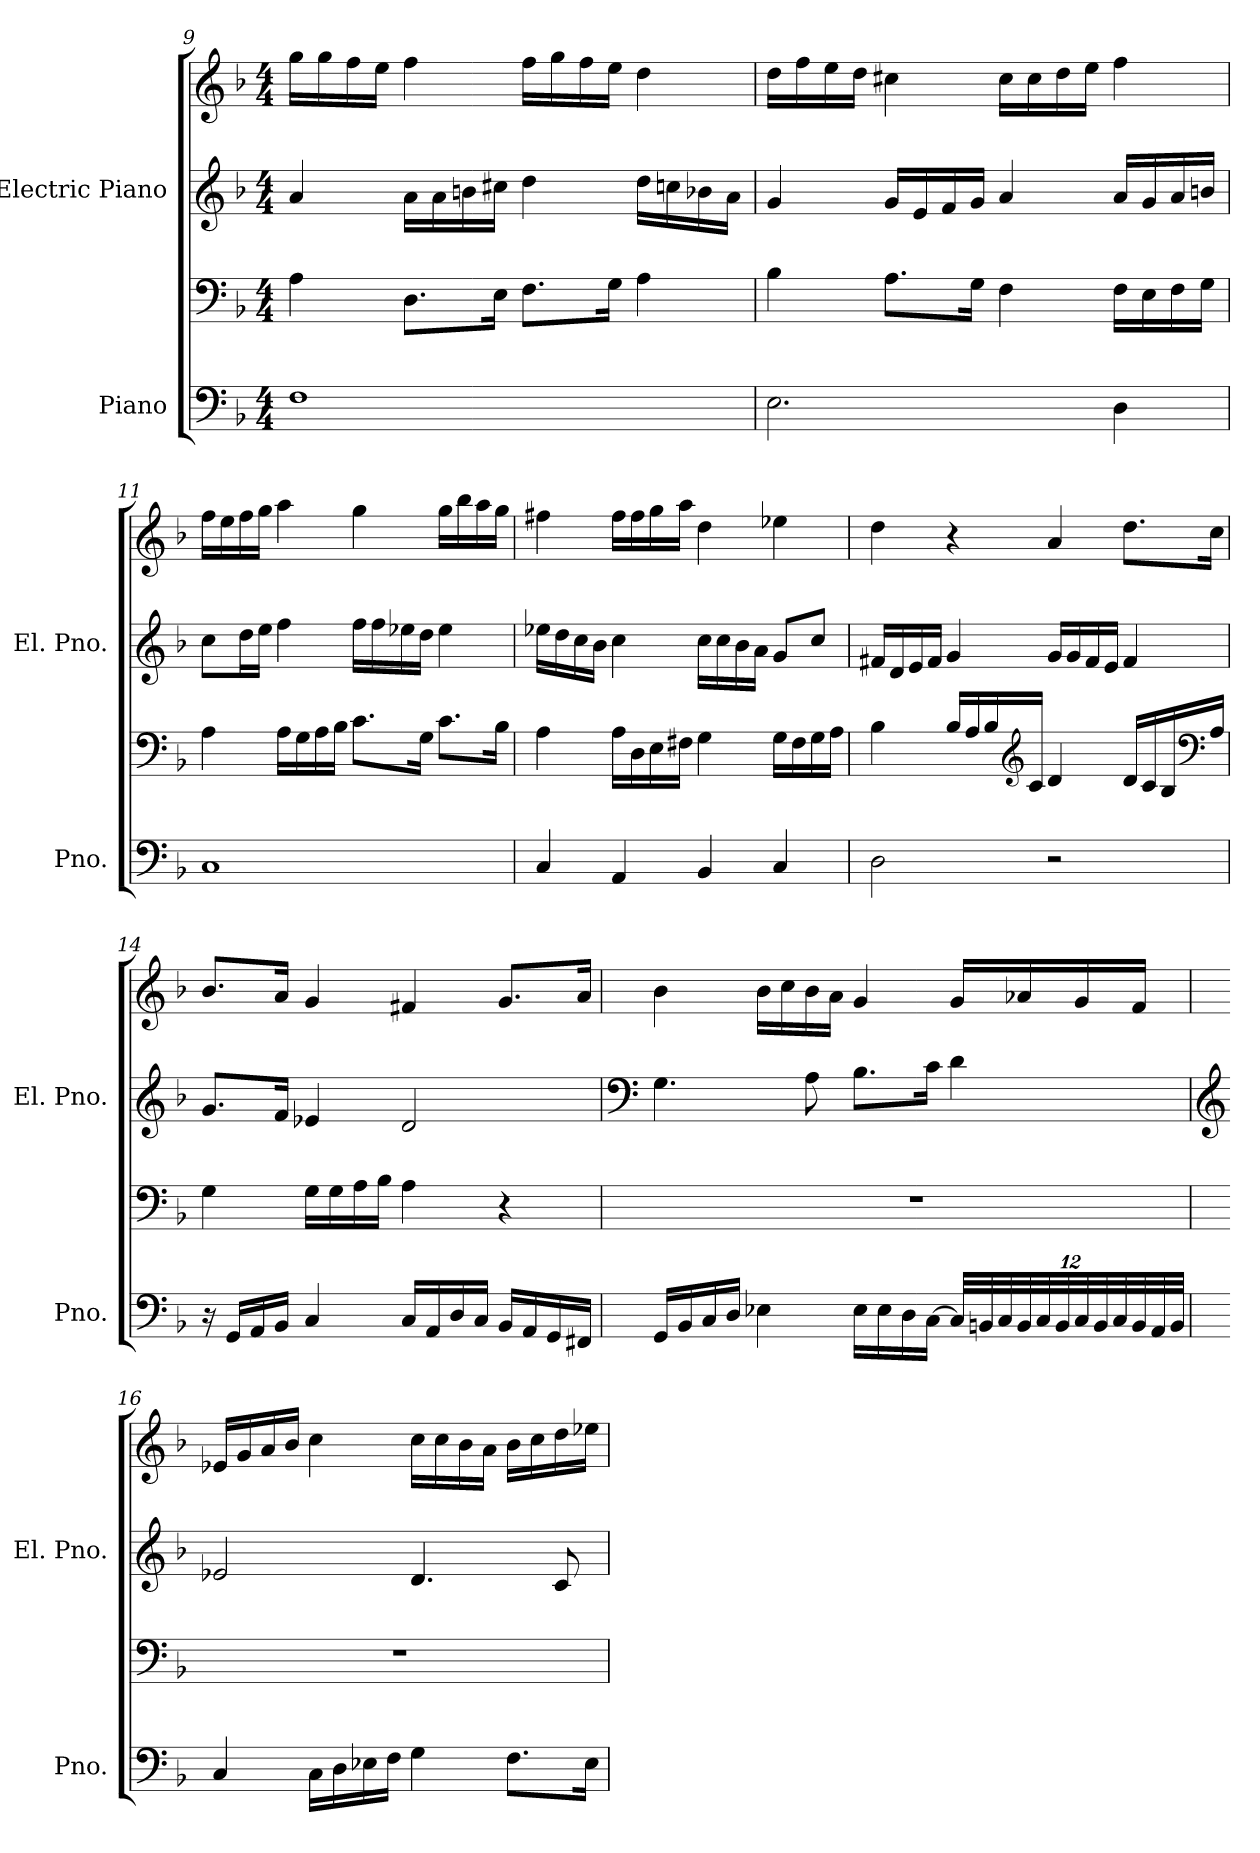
**kern	**kern	**kern	**kern
*part2	*part2	*part1	*part1
*staff4	*staff3	*staff2	*staff1
*I"Piano	*	*I"Electric Piano	*
*I'Pno.	*	*I'El. Pno.	*
*clefF4	*clefF4	*clefG2	*clefG2
*k[b-]	*k[b-]	*k[b-]	*k[b-]
*M4/4	*M4/4	*M4/4	*M4/4
=9	=9	=9	=9
1F	4A\	4a/	16gg\LL
.	.	.	16gg\
.	.	.	16ff\
.	.	.	16ee\JJ
.	8.D\L	16a\LL	4ff\
.	.	16a\	.
.	.	16bn\	.
.	16E\Jk	16cc#X\JJ	.
.	8.F\L	4dd\	16ff\LL
.	.	.	16gg\
.	.	.	16ff\
.	16G\Jk	.	16ee\JJ
.	4A\	16dd\LL	4dd\
.	.	16ccn\	.
.	.	16b-X\	.
.	.	16a\JJ	.
!!LO:LB:g=z
=10	=10	=10	=10
2.E\	4B-\	4g/	16dd\LL
.	.	.	16ff\
.	.	.	16ee\
.	.	.	16dd\JJ
.	8.A\L	16g/LL	4cc#X\
.	.	16e/	.
.	.	16f/	.
.	16G\Jk	16g/JJ	.
.	4F\	4a/	16cc#\LL
.	.	.	16cc#\
.	.	.	16dd\
.	.	.	16ee\JJ
4D\	16F\LL	16a/LL	4ff\
.	16E\	16g/	.
.	16F\	16a/	.
.	16G\JJ	16bn/JJ	.
=11	=11	=11	=11
1C	4A\	8cc\L	16ff\LL
.	.	.	16ee\
.	.	16dd\L	16ff\
.	.	16ee\JJ	16gg\JJ
.	16A\LL	4ff\	4aa\
.	16G\	.	.
.	16A\	.	.
.	16B-\JJ	.	.
.	8.c\L	16ff\LL	4gg\
.	.	16ff\	.
.	.	16ee-X\	.
.	16G\Jk	16dd\JJ	.
.	8.c\L	4ee-\	16gg\LL
.	.	.	16bb-\
.	.	.	16aa\
.	16B-\Jk	.	16gg\JJ
!!LO:PB:g=z
=12	=12	=12	=12
4C/	4A\	16ee-X\LL	4ff#X\
.	.	16dd\	.
.	.	16cc\	.
.	.	16b-\JJ	.
4AA/	16A\LL	4cc\	16ff#\LL
.	16D\	.	16ff#\
.	16E\	.	16gg\
.	16F#X\JJ	.	16aa\JJ
4BB-/	4G\	16cc\LL	4dd\
.	.	16cc\	.
.	.	16b-\	.
.	.	16a\JJ	.
4C/	16G\LL	8g/L	4ee-X\
.	16F#\	.	.
.	16G\	8cc/J	.
.	16A\JJ	.	.
=13	=13	=13	=13
2D\	4B-\	16f#X/LL	4dd\
.	.	16d/	.
.	.	16e/	.
.	.	16f#/JJ	.
.	16B-/LL	4g/	4r
.	16A/	.	.
.	16B-/	.	.
*	*clefG2	*	*
.	16c/JJ	.	.
2r	4d/	16g/LL	4a/
.	.	16g/	.
.	.	16f#/	.
.	.	16e/JJ	.
.	16d/LL	4f#/	8.dd\L
.	16c/	.	.
.	16B-/	.	.
*	*clefF4	*	*
.	16A/JJ	.	16cc\Jk
!!LO:LB:g=z
=14	=14	=14	=14
16r	4G\	8.g/L	8.b-/L
16GG/LL	.	.	.
16AA/	.	.	.
16BB-/JJ	.	16f/Jk	16a/Jk
4C/	16G\LL	4e-X/	4g/
.	16G\	.	.
.	16A\	.	.
.	16B-\JJ	.	.
16C/LL	4A\	2d/	4f#X/
16AA/	.	.	.
16D/	.	.	.
16C/JJ	.	.	.
16BB-/LL	4r	.	8.g/L
16AA/	.	.	.
16GG/	.	.	.
16FF#X/JJ	.	.	16a/Jk
!!LO:LB:g=z
=15	=15	=15	=15
*	*	*clefF4	*
16GG/LL	1r	4.G\	4b-\
16BB-/	.	.	.
16C/	.	.	.
16D/JJ	.	.	.
4E-X\	.	.	16b-\LL
.	.	.	16cc\
.	.	8A\	16b-\
.	.	.	16a\JJ
16E-\LL	.	8.B-\L	4g/
16E-\	.	.	.
16D\	.	.	.
[16C\JJ	.	16c\Jk	.
*Xbrackettup	*	*	*
48C/LLL]	.	4d\	16g/LL
48BBn/	.	.	.
48C/	.	.	.
48BB/	.	.	16a-X/
48C/	.	.	.
48BB/	.	.	.
48C/	.	.	16g/
48BB/	.	.	.
48C/	.	.	.
48BB/	.	.	16f/JJ
48AA/	.	.	.
48BB/JJJ	.	.	.
!!LO:PB:g=z
=16	=16	=16	=16
*	*	*clefG2	*
4C/	1r	2e-X/	16e-X/LL
.	.	.	16g/
.	.	.	16a/
.	.	.	16b-/JJ
16C\LL	.	.	4cc\
16D\	.	.	.
16E-X\	.	.	.
16F\JJ	.	.	.
4G\	.	4.d/	16cc\LL
.	.	.	16cc\
.	.	.	16b-\
.	.	.	16a\JJ
8.F\L	.	.	16b-\LL
.	.	.	16cc\
.	.	8c/	16dd\
16E-\Jk	.	.	16ee-X\JJ
=	=	=	=
*-	*-	*-	*-
